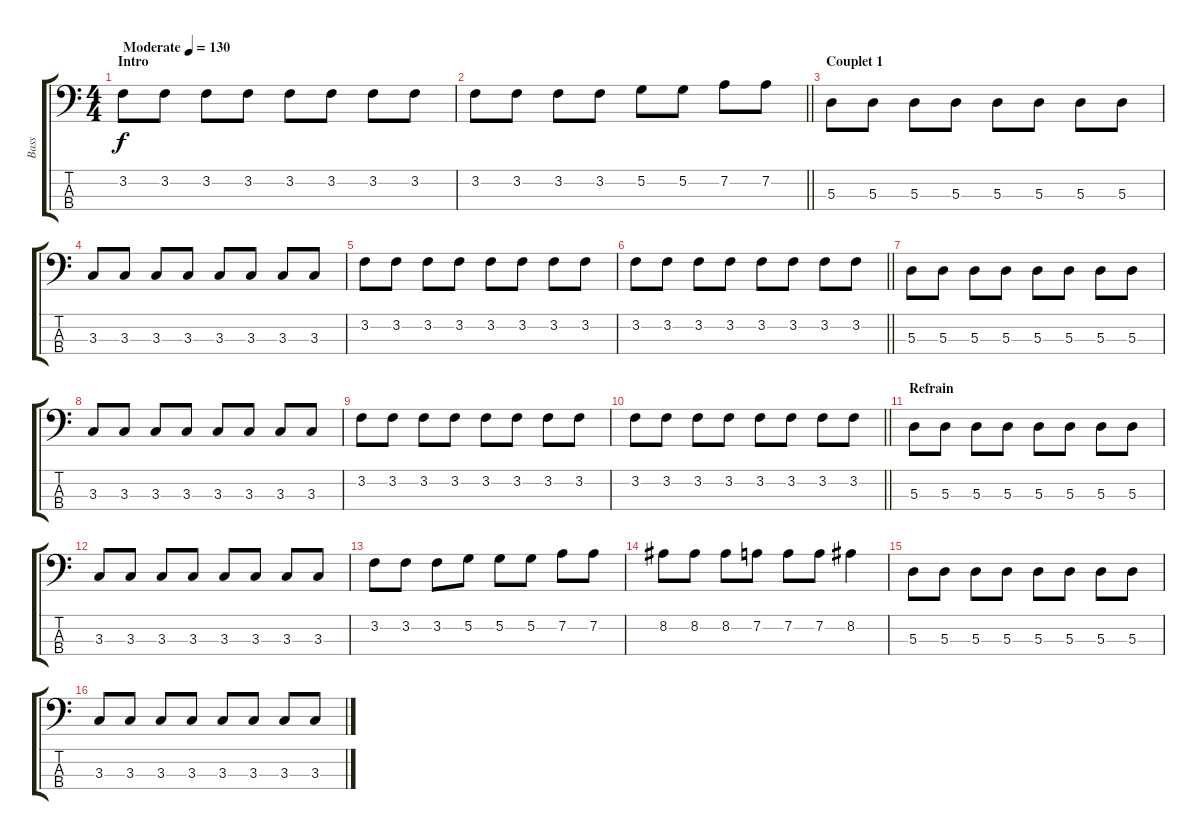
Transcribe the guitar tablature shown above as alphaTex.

\track ("Bass" "Bass") {instrument electricbassfinger}
\staff {score tabs}
\tuning (G2 D2 A1 E1) {hide}
\ts (4 4)
\section ("" "Intro")
\tempo (130 "Moderate")
\clef f4
\ks c
3.2.8{dy f instrument electricbassfinger} 3.2.8 3.2.8 3.2.8 3.2.8 3.2.8 3.2.8 3.2.8 |
\barLineRight lightlight
3.2.8 3.2.8 3.2.8 3.2.8 5.2.8 5.2.8 7.2.8 7.2.8 |
\section ("" "Couplet 1")
5.3.8 5.3.8 5.3.8 5.3.8 5.3.8 5.3.8 5.3.8 5.3.8 |
3.3.8 3.3.8 3.3.8 3.3.8 3.3.8 3.3.8 3.3.8 3.3.8 |
3.2.8 3.2.8 3.2.8 3.2.8 3.2.8 3.2.8 3.2.8 3.2.8 |
\barLineRight lightlight
3.2.8 3.2.8 3.2.8 3.2.8 3.2.8 3.2.8 3.2.8 3.2.8 |
5.3.8 5.3.8 5.3.8 5.3.8 5.3.8 5.3.8 5.3.8 5.3.8 |
3.3.8 3.3.8 3.3.8 3.3.8 3.3.8 3.3.8 3.3.8 3.3.8 |
3.2.8 3.2.8 3.2.8 3.2.8 3.2.8 3.2.8 3.2.8 3.2.8 |
\barLineRight lightlight
3.2.8 3.2.8 3.2.8 3.2.8 3.2.8 3.2.8 3.2.8 3.2.8 |
\section ("" "Refrain")
5.3.8 5.3.8 5.3.8 5.3.8 5.3.8 5.3.8 5.3.8 5.3.8 |
3.3.8 3.3.8 3.3.8 3.3.8 3.3.8 3.3.8 3.3.8 3.3.8 |
3.2.8 3.2.8 3.2.8 5.2.8 5.2.8 5.2.8 7.2.8 7.2.8 |
8.2.8 8.2.8 8.2.8 7.2.8 7.2.8 7.2.8 8.2.4 |
5.3.8 5.3.8 5.3.8 5.3.8 5.3.8 5.3.8 5.3.8 5.3.8 |
3.3.8 3.3.8 3.3.8 3.3.8 3.3.8 3.3.8 3.3.8 3.3.8
